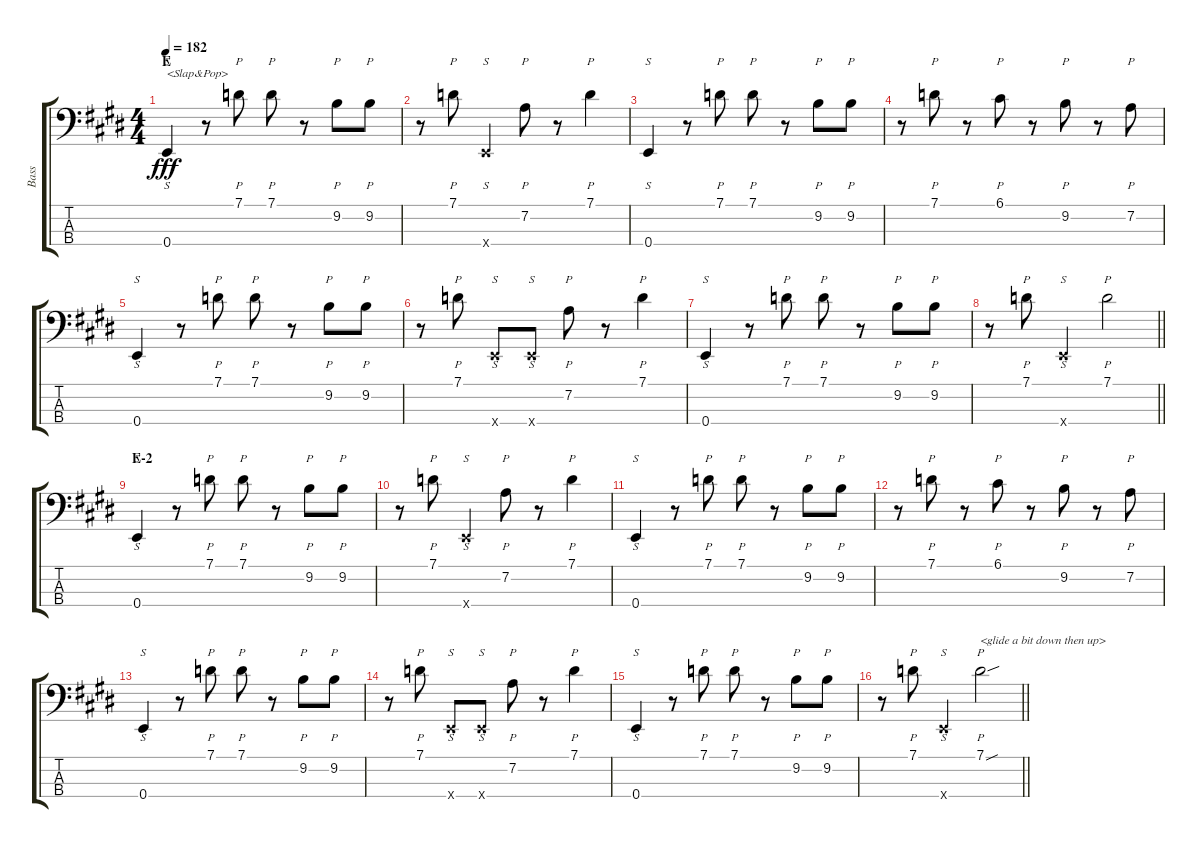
\track ("Bass" "Bass") {instrument electricbassfinger}
\staff {score tabs}
\tuning (G2 D2 A1 E1) {hide}
\ts (4 4)
\section ("" "E")
\tempo 182
\clef f4
\ks e
0.4.4{s txt "<Slap&Pop>" dy fff instrument slapbass1} r.8 7.1.8{p} 7.1.8{p} r.8 9.2.8{p} 9.2.8{p} |
r.8 7.1.8{p} 0.4{x}.4{s} 7.2.8{p} r.8 7.1.4{p} |
0.4.4{s} r.8 7.1.8{p} 7.1.8{p} r.8 9.2.8{p} 9.2.8{p} |
r.8 7.1.8{p} r.8 6.1.8{p} r.8 9.2.8{p} r.8 7.2.8{p} |
0.4.4{s} r.8 7.1.8{p} 7.1.8{p} r.8 9.2.8{p} 9.2.8{p} |
r.8 7.1.8{p} 0.4{x}.8{s} 0.4{x}.8{s} 7.2.8{p} r.8 7.1.4{p} |
0.4.4{s} r.8 7.1.8{p} 7.1.8{p} r.8 9.2.8{p} 9.2.8{p} |
\barLineRight lightlight
r.8 7.1.8{p} 0.4{x}.4{s} 7.1.2{p} |
\section ("" "E-2")
0.4.4{s} r.8 7.1.8{p} 7.1.8{p} r.8 9.2.8{p} 9.2.8{p} |
r.8 7.1.8{p} 0.4{x}.4{s} 7.2.8{p} r.8 7.1.4{p} |
0.4.4{s} r.8 7.1.8{p} 7.1.8{p} r.8 9.2.8{p} 9.2.8{p} |
r.8 7.1.8{p} r.8 6.1.8{p} r.8 9.2.8{p} r.8 7.2.8{p} |
0.4.4{s} r.8 7.1.8{p} 7.1.8{p} r.8 9.2.8{p} 9.2.8{p} |
r.8 7.1.8{p} 0.4{x}.8{s} 0.4{x}.8{s} 7.2.8{p} r.8 7.1.4{p} |
0.4.4{s} r.8 7.1.8{p} 7.1.8{p} r.8 9.2.8{p} 9.2.8{p} |
\barLineRight lightlight
r.8 7.1.8{p} 0.4{x}.4{s} 7.1{sou}.2{p txt "<glide a bit down then up>"}
